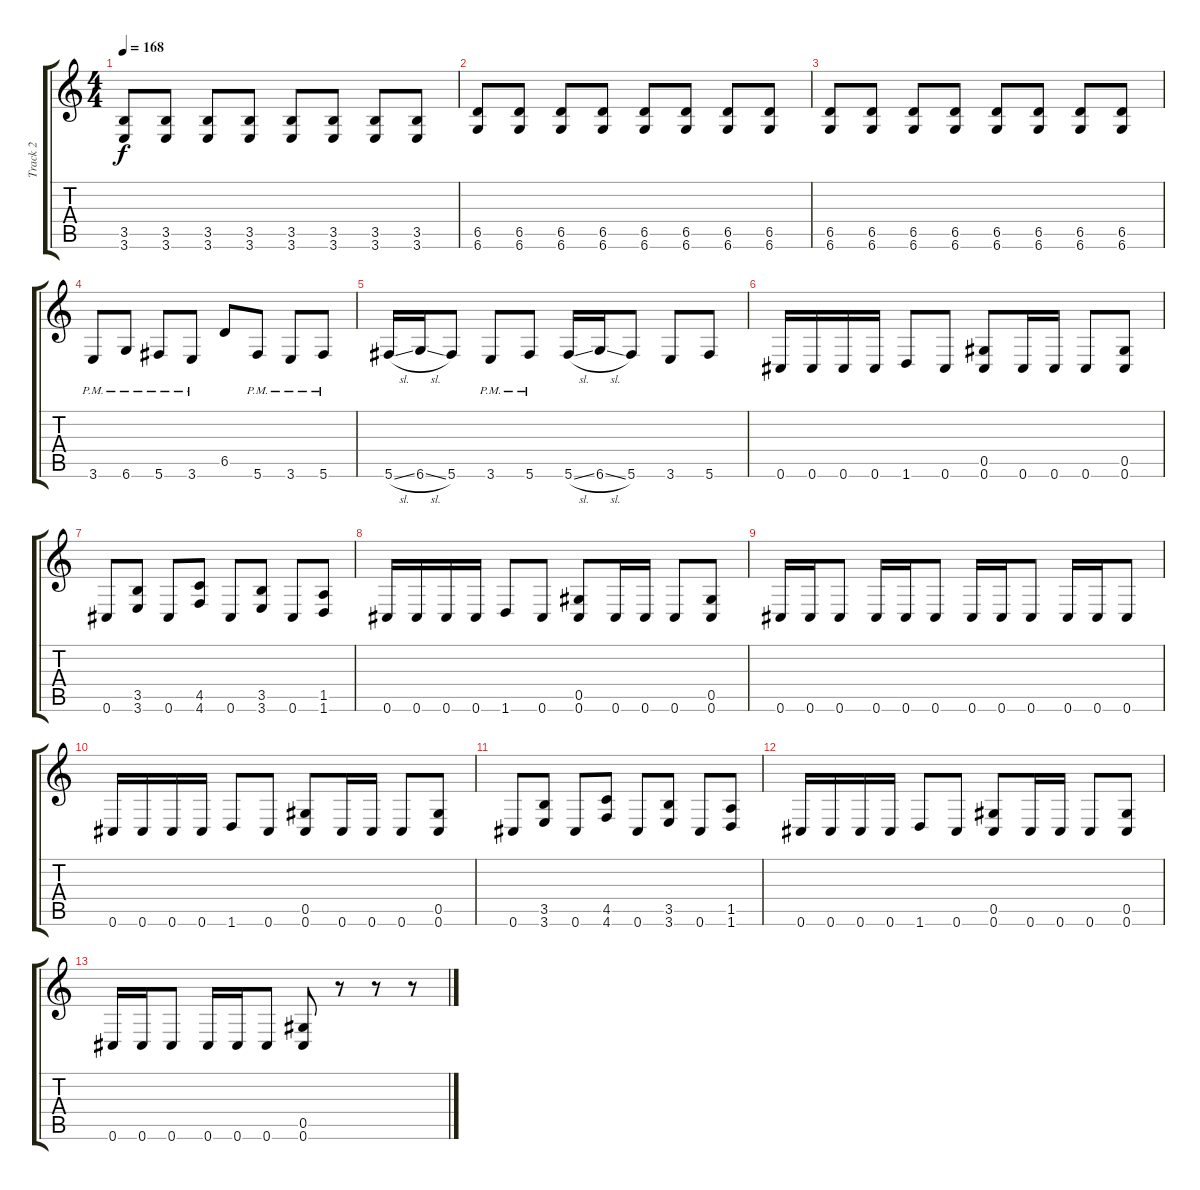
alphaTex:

\track ("Track 2" "Track 2") {instrument overdrivenguitar}
\staff {score tabs}
\tuning (Eb4 Bb3 Gb3 Db3 Ab2 Db2) {hide}
\ts (4 4)
\tempo 168
\clef g2
\ks c
(3.5 3.6).8{dy f} (3.5 3.6).8 (3.5 3.6).8 (3.5 3.6).8 (3.5 3.6).8 (3.5 3.6).8 (3.5 3.6).8 (3.5 3.6).8 |
(6.5 6.6).8 (6.5 6.6).8 (6.5 6.6).8 (6.5 6.6).8 (6.5 6.6).8 (6.5 6.6).8 (6.5 6.6).8 (6.5 6.6).8 |
(6.5 6.6).8 (6.5 6.6).8 (6.5 6.6).8 (6.5 6.6).8 (6.5 6.6).8 (6.5 6.6).8 (6.5 6.6).8 (6.5 6.6).8 |
3.6{pm}.8 6.6{pm}.8 5.6{pm}.8 3.6{pm}.8 6.5.8 5.6{pm}.8 3.6{pm}.8 5.6{pm}.8 |
5.6{sl}.16 6.6{sl}.16 5.6.8 3.6{pm}.8 5.6{pm}.8 5.6{sl}.16 6.6{sl}.16 5.6.8 3.6.8 5.6.8 |
0.6.16 0.6.16 0.6.16 0.6.16 1.6.8 0.6.8 (0.5 0.6).8 0.6.16 0.6.16 0.6.8 (0.5 0.6).8 |
0.6.8 (3.5 3.6).8 0.6.8 (4.5 4.6).8 0.6.8 (3.5 3.6).8 0.6.8 (1.5 1.6).8 |
0.6.16 0.6.16 0.6.16 0.6.16 1.6.8 0.6.8 (0.5 0.6).8 0.6.16 0.6.16 0.6.8 (0.5 0.6).8 |
0.6.16 0.6.16 0.6.8 0.6.16 0.6.16 0.6.8 0.6.16 0.6.16 0.6.8 0.6.16 0.6.16 0.6.8 |
0.6.16 0.6.16 0.6.16 0.6.16 1.6.8 0.6.8 (0.5 0.6).8 0.6.16 0.6.16 0.6.8 (0.5 0.6).8 |
0.6.8 (3.5 3.6).8 0.6.8 (4.5 4.6).8 0.6.8 (3.5 3.6).8 0.6.8 (1.5 1.6).8 |
0.6.16 0.6.16 0.6.16 0.6.16 1.6.8 0.6.8 (0.5 0.6).8 0.6.16 0.6.16 0.6.8 (0.5 0.6).8 |
0.6.16 0.6.16 0.6.8 0.6.16 0.6.16 0.6.8 (0.5 0.6).8 r.8 r.8 r.8
